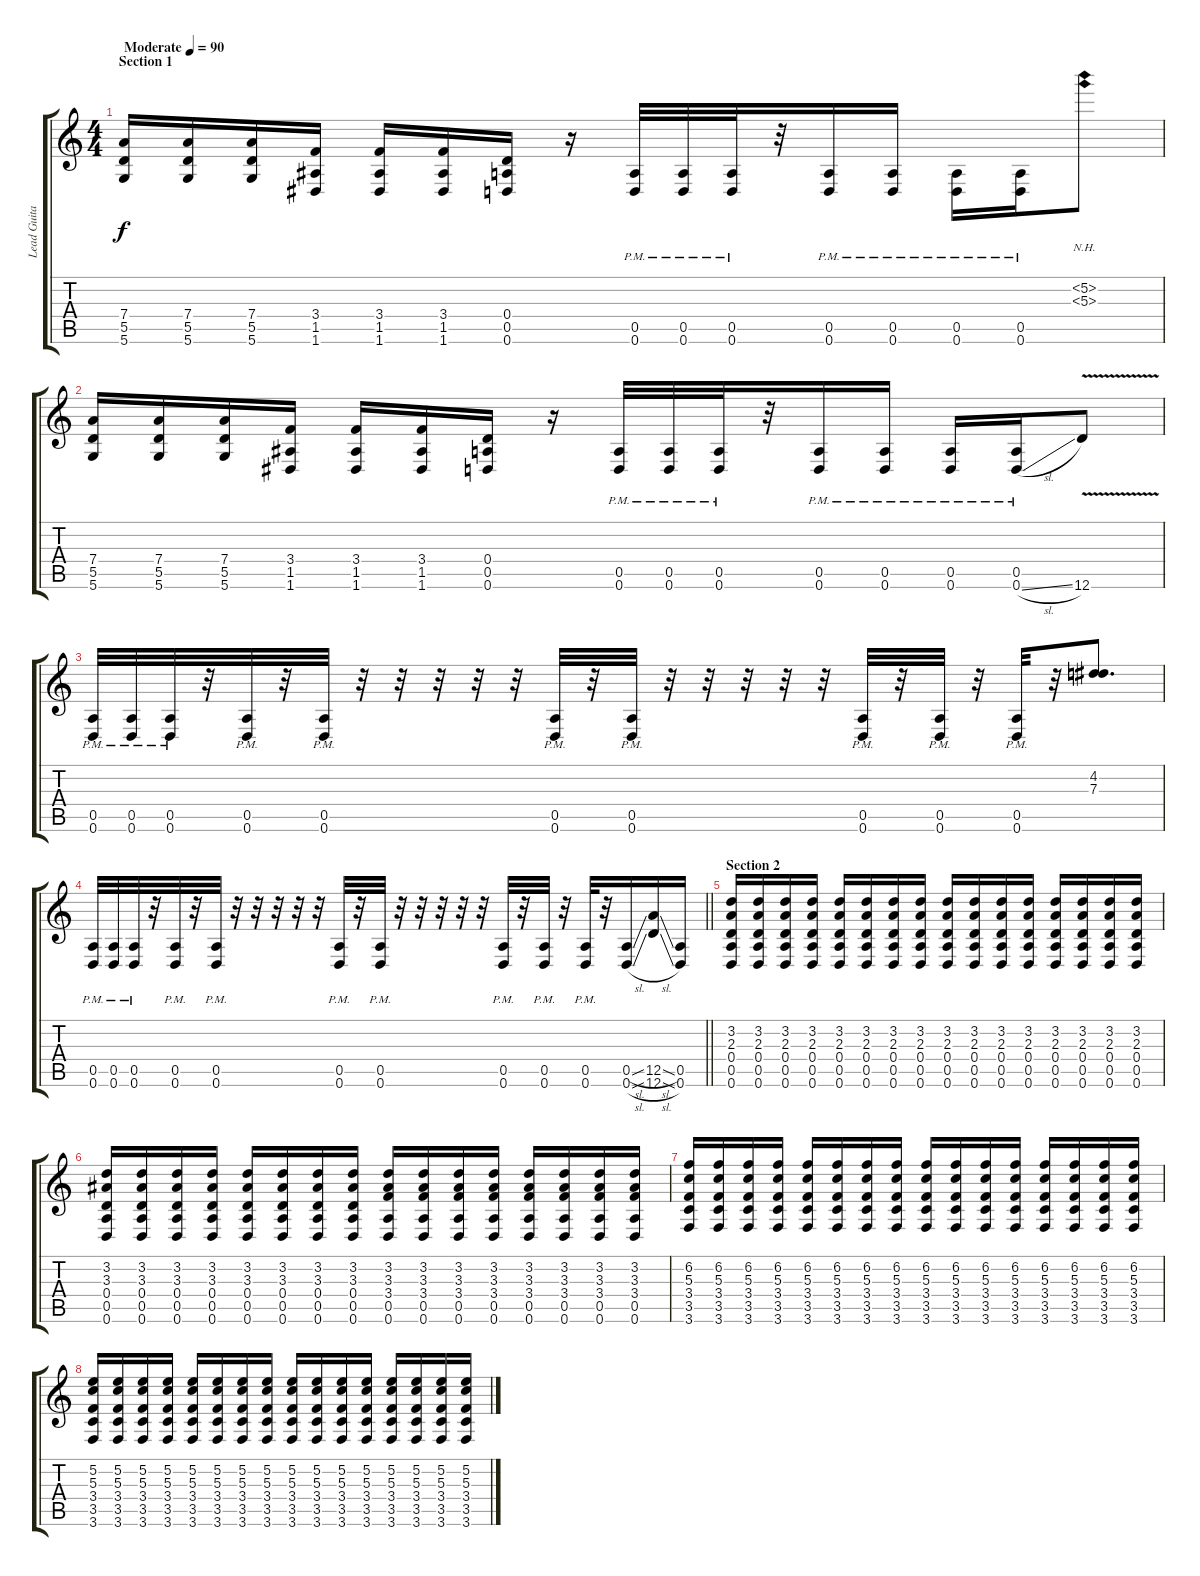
\track ("Lead Guitars" "Lead Guita") {instrument distortionguitar}
\staff {score tabs}
\tuning (E4 B3 G3 D3 A2 D2) {hide}
\ts (4 4)
\section ("" "Section 1")
\tempo (90 "Moderate")
\clef g2
\ks c
(7.4 5.5 5.6).16{dy f instrument distortionguitar} (7.4 5.5 5.6).16 (7.4 5.5 5.6).16 (3.4 1.5 1.6).16 (3.4 1.5 1.6).16 (3.4 1.5 1.6).16 (0.4 0.5 0.6).16 r.16 (0.5{pm} 0.6{pm}).32 (0.5{pm} 0.6{pm}).32 (0.5{pm} 0.6{pm}).32 r.32 (0.5{pm} 0.6{pm}).16 (0.5{pm} 0.6{pm}).16 (0.5{pm} 0.6{pm}).16 (0.5{pm} 0.6{pm}).16 (5.2{nh} 5.3{nh}).8 |
(7.4 5.5 5.6).16 (7.4 5.5 5.6).16 (7.4 5.5 5.6).16 (3.4 1.5 1.6).16 (3.4 1.5 1.6).16 (3.4 1.5 1.6).16 (0.4 0.5 0.6).16 r.16 (0.5{pm} 0.6{pm}).32 (0.5{pm} 0.6{pm}).32 (0.5{pm} 0.6{pm}).32 r.32 (0.5{pm} 0.6{pm}).16 (0.5{pm} 0.6{pm}).16 (0.5{pm} 0.6{pm}).16 (0.5{pm} 0.6{sl pm}).16 12.6{v}.8 |
(0.5{pm} 0.6{pm}).32 (0.5{pm} 0.6{pm}).32 (0.5{pm} 0.6{pm}).32 r.32 (0.5{pm} 0.6{pm}).32 r.32 (0.5{pm} 0.6{pm}).32 r.32 r.32 r.32 r.32 r.32 (0.5{pm} 0.6{pm}).32 r.32 (0.5{pm} 0.6{pm}).32 r.32 r.32 r.32 r.32 r.32 (0.5{pm} 0.6{pm}).32 r.32 (0.5{pm} 0.6{pm}).32 r.32 (0.5{pm} 0.6{pm}).32 r.32 (4.2 7.3).8{d} |
\barLineRight lightlight
(0.5{pm} 0.6{pm}).32 (0.5{pm} 0.6{pm}).32 (0.5{pm} 0.6{pm}).32 r.32 (0.5{pm} 0.6{pm}).32 r.32 (0.5{pm} 0.6{pm}).32 r.32 r.32 r.32 r.32 r.32 (0.5{pm} 0.6{pm}).32 r.32 (0.5{pm} 0.6{pm}).32 r.32 r.32 r.32 r.32 r.32 (0.5{pm} 0.6{pm}).32 r.32 (0.5{pm} 0.6{pm}).32 r.32 (0.5{pm} 0.6{pm}).32 r.32 (0.5{sl} 0.6{sl}).16 (12.5{sl} 12.6{sl}).16 (0.5 0.6).16 |
\section ("" "Section 2")
(3.2 2.3 0.4 0.5 0.6).16 (3.2 2.3 0.4 0.5 0.6).16 (3.2 2.3 0.4 0.5 0.6).16 (3.2 2.3 0.4 0.5 0.6).16 (3.2 2.3 0.4 0.5 0.6).16 (3.2 2.3 0.4 0.5 0.6).16 (3.2 2.3 0.4 0.5 0.6).16 (3.2 2.3 0.4 0.5 0.6).16 (3.2 2.3 0.4 0.5 0.6).16 (3.2 2.3 0.4 0.5 0.6).16 (3.2 2.3 0.4 0.5 0.6).16 (3.2 2.3 0.4 0.5 0.6).16 (3.2 2.3 0.4 0.5 0.6).16 (3.2 2.3 0.4 0.5 0.6).16 (3.2 2.3 0.4 0.5 0.6).16 (3.2 2.3 0.4 0.5 0.6).16 |
(3.2 3.3 0.4 0.5 0.6).16 (3.2 3.3 0.4 0.5 0.6).16 (3.2 3.3 0.4 0.5 0.6).16 (3.2 3.3 0.4 0.5 0.6).16 (3.2 3.3 0.4 0.5 0.6).16 (3.2 3.3 0.4 0.5 0.6).16 (3.2 3.3 0.4 0.5 0.6).16 (3.2 3.3 0.4 0.5 0.6).16 (3.2 3.3 3.4 0.5 0.6).16 (3.2 3.3 3.4 0.5 0.6).16 (3.2 3.3 3.4 0.5 0.6).16 (3.2 3.3 3.4 0.5 0.6).16 (3.2 3.3 3.4 0.5 0.6).16 (3.2 3.3 3.4 0.5 0.6).16 (3.2 3.3 3.4 0.5 0.6).16 (3.2 3.3 3.4 0.5 0.6).16 |
(6.2 5.3 3.4 3.5 3.6).16 (6.2 5.3 3.4 3.5 3.6).16 (6.2 5.3 3.4 3.5 3.6).16 (6.2 5.3 3.4 3.5 3.6).16 (6.2 5.3 3.4 3.5 3.6).16 (6.2 5.3 3.4 3.5 3.6).16 (6.2 5.3 3.4 3.5 3.6).16 (6.2 5.3 3.4 3.5 3.6).16 (6.2 5.3 3.4 3.5 3.6).16 (6.2 5.3 3.4 3.5 3.6).16 (6.2 5.3 3.4 3.5 3.6).16 (6.2 5.3 3.4 3.5 3.6).16 (6.2 5.3 3.4 3.5 3.6).16 (6.2 5.3 3.4 3.5 3.6).16 (6.2 5.3 3.4 3.5 3.6).16 (6.2 5.3 3.4 3.5 3.6).16 |
(5.2 5.3 3.4 3.5 3.6).16 (5.2 5.3 3.4 3.5 3.6).16 (5.2 5.3 3.4 3.5 3.6).16 (5.2 5.3 3.4 3.5 3.6).16 (5.2 5.3 3.4 3.5 3.6).16 (5.2 5.3 3.4 3.5 3.6).16 (5.2 5.3 3.4 3.5 3.6).16 (5.2 5.3 3.4 3.5 3.6).16 (5.2 5.3 3.4 3.5 3.6).16 (5.2 5.3 3.4 3.5 3.6).16 (5.2 5.3 3.4 3.5 3.6).16 (5.2 5.3 3.4 3.5 3.6).16 (5.2 5.3 3.4 3.5 3.6).16 (5.2 5.3 3.4 3.5 3.6).16 (5.2 5.3 3.4 3.5 3.6).16 (5.2 5.3 3.4 3.5 3.6).16
